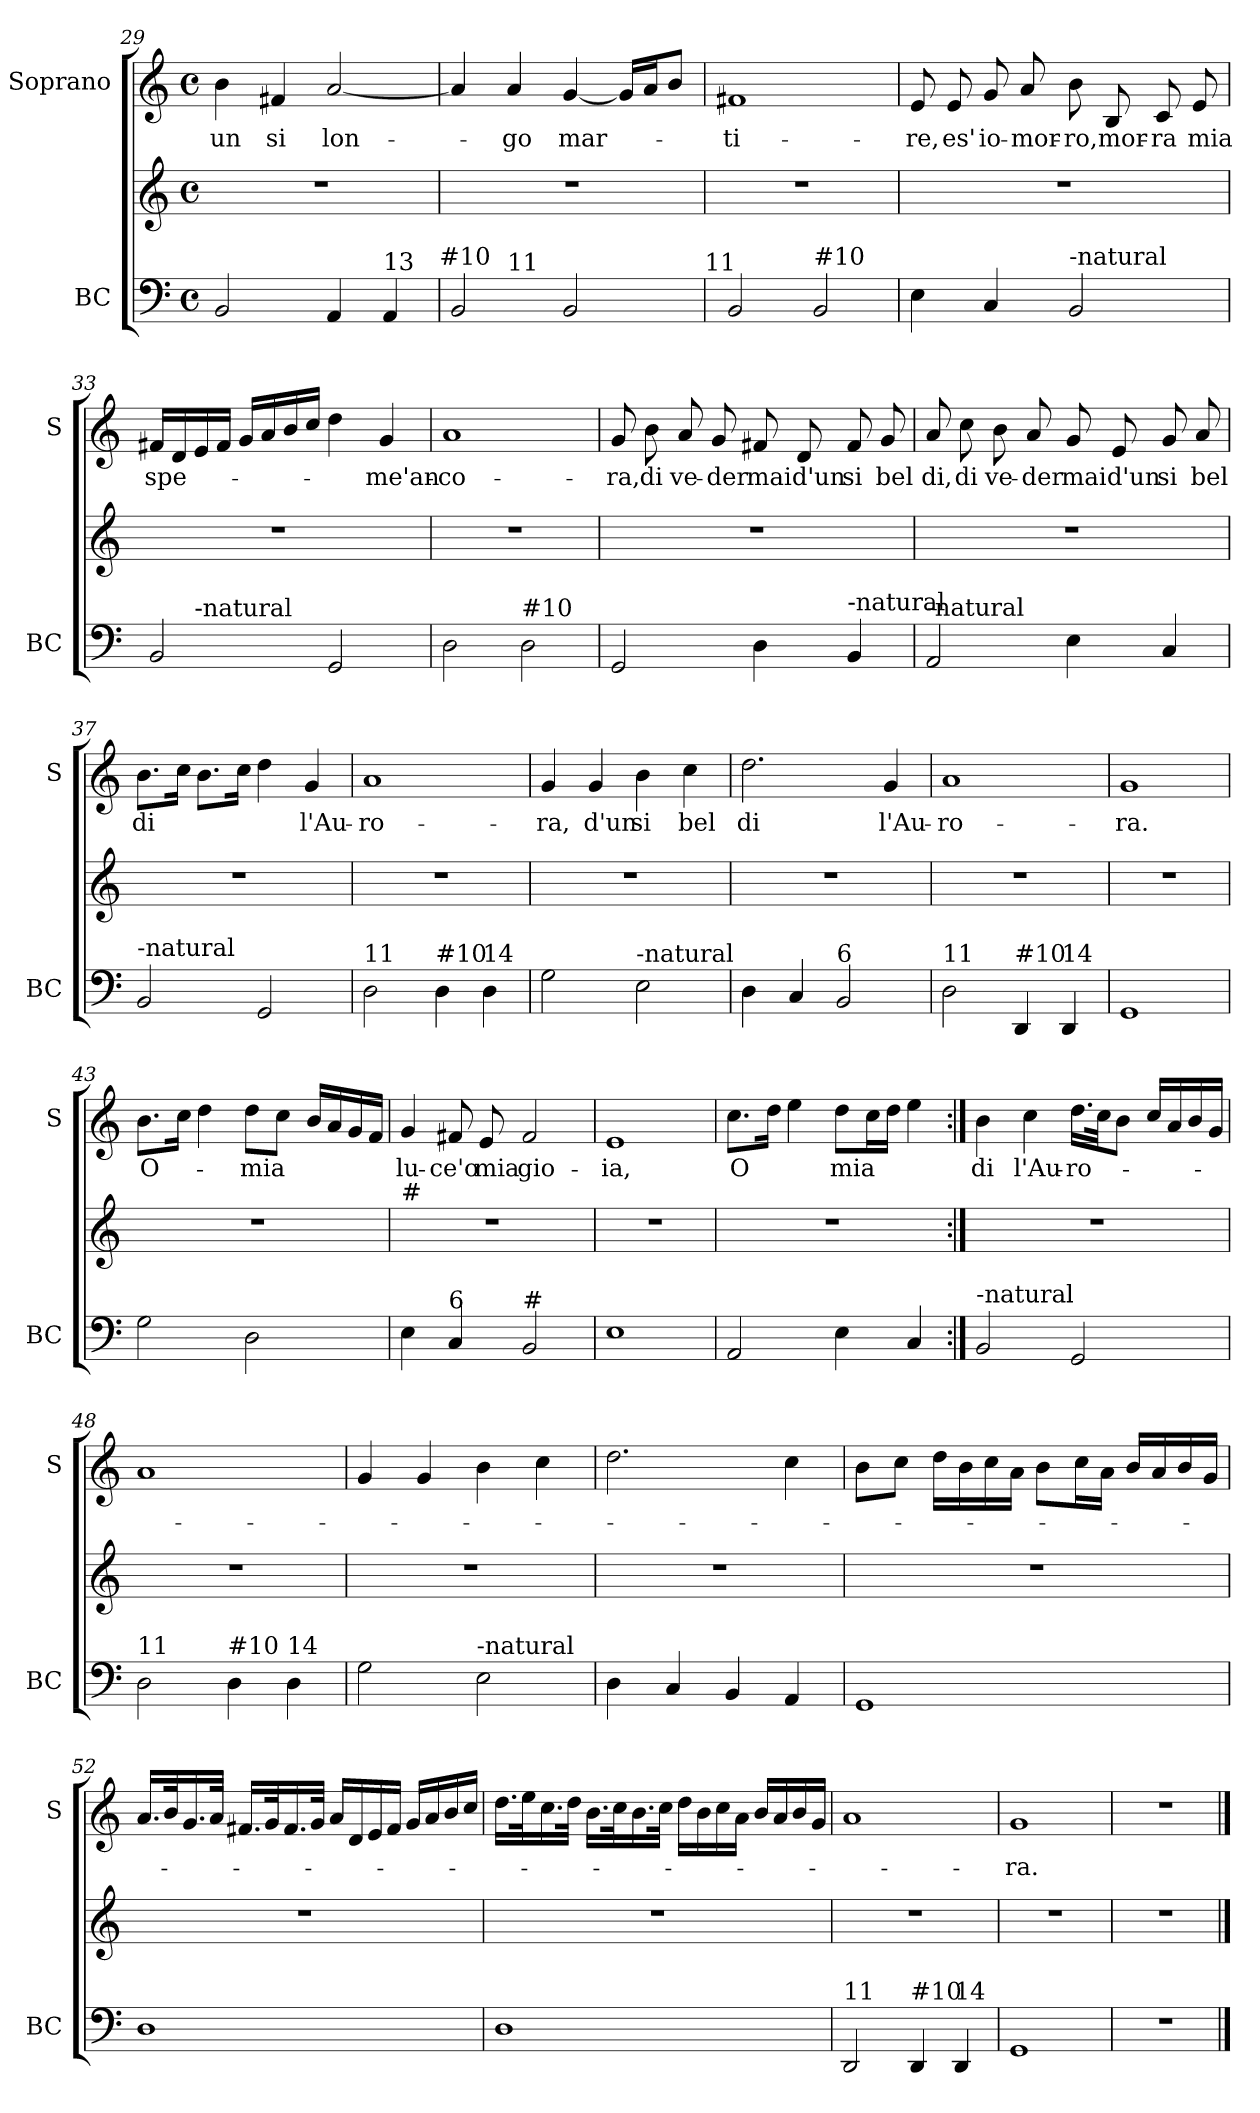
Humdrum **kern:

**kern	**kern	**kern	**text
*part2	*part2	*part1	*part1
*staff3	*staff2	*staff1	*staff1
*I"BC	*	*I"Soprano	*
*I'BC	*	*I'S	*
*clefF4	*clefG2	*clefG2	*
*k[]	*k[]	*k[]	*
*C:	*C:	*C:	*
*M4/4	*M4/4	*M4/4	*
*met(c)	*met(c)	*met(c)	*
=29	=29	=29	=29
!	!	!	!LO:LY:b
2BB/	1r	4b\	un
!	!	!	!LO:LY:b
.	.	4f#X/	si
!	!	!	!LO:LY:b
4AA/	.	[2a/	lon-
!LO:TX:a:t=13	!	!	!
4AA/	.	.	.
!LO:TX:a:t=#10	!	!	!
=30	=30	=30	=30
*^	*	*	*
2BB/	4ryy	1r	4a/]	.
!	!LO:TX:a:t=11	!	!	!
!	!	!	!	!LO:LY:b
.	2.ryy	.	4a/	-go
!	!	!	!	!LO:LY:b
2BB/	.	.	[4g/	mar-
.	.	.	16g/LL]	.
.	.	.	16a/J	.
.	.	.	8b/J	.
!LO:TX:a:t=11	!	!	!	!
=31	=31	=31	=31	=31
!	!	!	!	!LO:LY:b
*v	*v	*	*	*
2BB/	1r	1f#X	-ti-
!LO:TX:a:t=#10	!	!	!
2BB/	.	.	.
=32	=32	=32	=32
!	!	!	!LO:LY:b
4E\	1r	8e/	-re,
!	!	!	!LO:LY:b
.	.	8e/	es'
!	!	!	!LO:LY:b
4C/	.	8g/	io-
!	!	!	!LO:LY:b
.	.	8a/	-mor-
!LO:TX:a:t=-natural	!	!	!
!	!	!	!LO:LY:b
2BB/	.	8b\	-ro,
!	!	!	!LO:LY:b
.	.	8B/	mor-
!	!	!	!LO:LY:b
.	.	8c/	-ra
!	!	!	!LO:LY:b
.	.	8e/	mia
!!LO:LB:g=z
=33	=33	=33	=33
!	!	!	!LO:LY:b
*^	*	*	*
2BB/	8ryy	1r	16f#X/LL	spe-
.	.	.	16d/	.
!	!LO:TX:a:t=-natural	!	!	!
.	2..ryy	.	16e/	.
.	.	.	16f#/JJ	.
.	.	.	16g/LL	.
.	.	.	16a/	.
.	.	.	16b/	.
.	.	.	16cc/JJ	.
2GG/	.	.	4dd\	.
!	!	!	!	!LO:LY:b
.	.	.	4g/	-me'an-
=34	=34	=34	=34	=34
!LO:TX:a:t=11	!	!	!	!
!	!	!	!	!LO:LY:b
*v	*v	*	*	*
2D\	1r	1a	-co-
!LO:TX:a:t=#10	!	!	!
2D\	.	.	.
=35	=35	=35	=35
!	!	!	!LO:LY:b
2GG/	1r	8g/	-ra,
!	!	!	!LO:LY:b
.	.	8b\	di
!	!	!	!LO:LY:b
.	.	8a/	ve-
!	!	!	!LO:LY:b
.	.	8g/	-der
!	!	!	!LO:LY:b
4D\	.	8f#X/	mai
!	!	!	!LO:LY:b
.	.	8d/	d'un
!LO:TX:a:t=-natural	!	!	!
!	!	!	!LO:LY:b
4BB/	.	8f#/	si
!	!	!	!LO:LY:b
.	.	8g/	bel
=36	=36	=36	=36
!LO:TX:a:t=-natural	!	!	!
!	!	!	!LO:LY:b
2AA/	1r	8a/	di,
!	!	!	!LO:LY:b
.	.	8cc\	di
!	!	!	!LO:LY:b
.	.	8b\	ve-
!	!	!	!LO:LY:b
.	.	8a/	-der
!	!	!	!LO:LY:b
4E\	.	8g/	mai
!	!	!	!LO:LY:b
.	.	8e/	d'un
!	!	!	!LO:LY:b
4C/	.	8g/	si
!	!	!	!LO:LY:b
.	.	8a/	bel
!!LO:PB:g=z
=37	=37	=37	=37
!LO:TX:a:t=-natural	!	!	!
!	!	!	!LO:LY:b
2BB/	1r	8.b\L	di
.	.	16cc\Jk	.
.	.	8.b\L	.
.	.	16cc\Jk	.
2GG/	.	4dd\	.
!	!	!	!LO:LY:b
.	.	4g/	l'Au-
=38	=38	=38	=38
!LO:TX:a:t=11	!	!	!
!	!	!	!LO:LY:b
2D\	1r	1a	-ro-
!LO:TX:a:t=#10	!	!	!
4D\	.	.	.
!LO:TX:a:t=14	!	!	!
4D\	.	.	.
=39	=39	=39	=39
!	!	!	!LO:LY:b
2G\	1r	4g/	-ra,
!	!	!	!LO:LY:b
.	.	4g/	d'un
!LO:TX:a:t=-natural	!	!	!
!	!	!	!LO:LY:b
2E\	.	4b\	si
!	!	!	!LO:LY:b
.	.	4cc\	bel
=40	=40	=40	=40
!	!	!	!LO:LY:b
4D\	1r	2.dd\	di
4C/	.	.	.
!LO:TX:a:t=6	!	!	!
2BB/	.	.	.
!	!	!	!LO:LY:b
.	.	4g/	l'Au-
=41	=41	=41	=41
!LO:TX:a:t=11	!	!	!
!	!	!	!LO:LY:b
2D\	1r	1a	-ro-
!LO:TX:a:t=#10	!	!	!
4DD/	.	.	.
!LO:TX:a:t=14	!	!	!
4DD/	.	.	.
!!LO:LB:g=z
=42	=42	=42	=42
!	!	!	!LO:LY:b
1GG	1r	1g	-ra.
=43	=43	=43	=43
!	!	!	!LO:LY:b
2G\	1r	8.b\L	O-
.	.	16cc\Jk	.
.	.	4dd\	.
!	!	!	!LO:LY:b
2D\	.	8dd\L	-mia
.	.	8cc\J	.
.	.	16b/LL	.
.	.	16a/	.
.	.	16g/	.
.	.	16f/JJ	.
=44	=44	=44	=44
!	!LO:TX:a:t=#	!	!
!	!	!	!LO:LY:b
4E\	1r	4g/	lu-
!LO:TX:a:t=6	!	!	!
!	!	!	!LO:LY:b
4C/	.	8f#X/	-ce'o
!	!	!	!LO:LY:b
.	.	8e/	mia
!LO:TX:a:t=#	!	!	!
!	!	!	!LO:LY:b
2BB/	.	2f#/	gio-
=45	=45	=45	=45
!	!	!	!LO:LY:b
1E	1r	1e	-ia,
=46	=46	=46	=46
!	!	!	!LO:LY:b
2AA/	1r	8.cc\L	O
.	.	16dd\Jk	.
.	.	4ee\	.
!	!	!	!LO:LY:b
4E\	.	8dd\L	mia
.	.	16cc\L	.
.	.	16dd\JJ	.
4C/	.	4ee\	.
!!LO:LB:g=z
=47:|!	=47:|!	=47:|!	=47:|!
!LO:TX:a:t=-natural	!	!	!
!	!	!	!LO:LY:b
2BB/	1r	4b\	di
!	!	!	!LO:LY:b
.	.	4cc\	l'Au-
!	!	!	!LO:LY:b
2GG/	.	16.dd\LL	-ro-
.	.	32cc\Jk	.
.	.	8b\J	.
.	.	16cc/LL	.
.	.	16a/	.
.	.	16b/	.
.	.	16g/JJ	.
=48	=48	=48	=48
!LO:TX:a:t=11	!	!	!
2D\	1r	1a	.
!LO:TX:a:t=#10	!	!	!
4D\	.	.	.
!LO:TX:a:t=14	!	!	!
4D\	.	.	.
=49	=49	=49	=49
2G\	1r	4g/	.
.	.	4g/	.
!LO:TX:a:t=-natural	!	!	!
2E\	.	4b\	.
.	.	4cc\	.
=50	=50	=50	=50
4D\	1r	2.dd\	.
4C/	.	.	.
4BB/	.	.	.
4AA/	.	4cc\	.
=51	=51	=51	=51
1GG	1r	8b\L	.
.	.	8cc\J	.
.	.	16dd\LL	.
.	.	16b\	.
.	.	16cc\	.
.	.	16a\JJ	.
.	.	8b\L	.
.	.	16cc\L	.
.	.	16a\JJ	.
.	.	16b/LL	.
.	.	16a/	.
.	.	16b/	.
.	.	16g/JJ	.
!!LO:LB:g=z
=52	=52	=52	=52
1D	1r	16.a/LL	.
.	.	32b/k	.
.	.	16.g/	.
.	.	32a/JJk	.
.	.	16.f#X/LL	.
.	.	32g/k	.
.	.	16.f#/	.
.	.	32g/JJk	.
.	.	16a/LL	.
.	.	16d/	.
.	.	16e/	.
.	.	16f#/JJ	.
.	.	16g/LL	.
.	.	16a/	.
.	.	16b/	.
.	.	16cc/JJ	.
=53	=53	=53	=53
1D	1r	16.dd\LL	.
.	.	32ee\k	.
.	.	16.cc\	.
.	.	32dd\JJk	.
.	.	16.b\LL	.
.	.	32cc\k	.
.	.	16.b\	.
.	.	32cc\JJk	.
.	.	16dd\LL	.
.	.	16b\	.
.	.	16cc\	.
.	.	16a\JJ	.
.	.	16b/LL	.
.	.	16a/	.
.	.	16b/	.
.	.	16g/JJ	.
=54	=54	=54	=54
!LO:TX:a:t=11	!	!	!
2DD/	1r	1a	.
!LO:TX:a:t=#10	!	!	!
4DD/	.	.	.
!LO:TX:a:t=14	!	!	!
4DD/	.	.	.
=55	=55	=55	=55
!	!	!	!LO:LY:b
1GG	1r	1g	-ra.
!!LO:PB:g=z
=56	=56	=56	=56
1r	1r	1r	.
==	==	==	==
*-	*-	*-	*-
